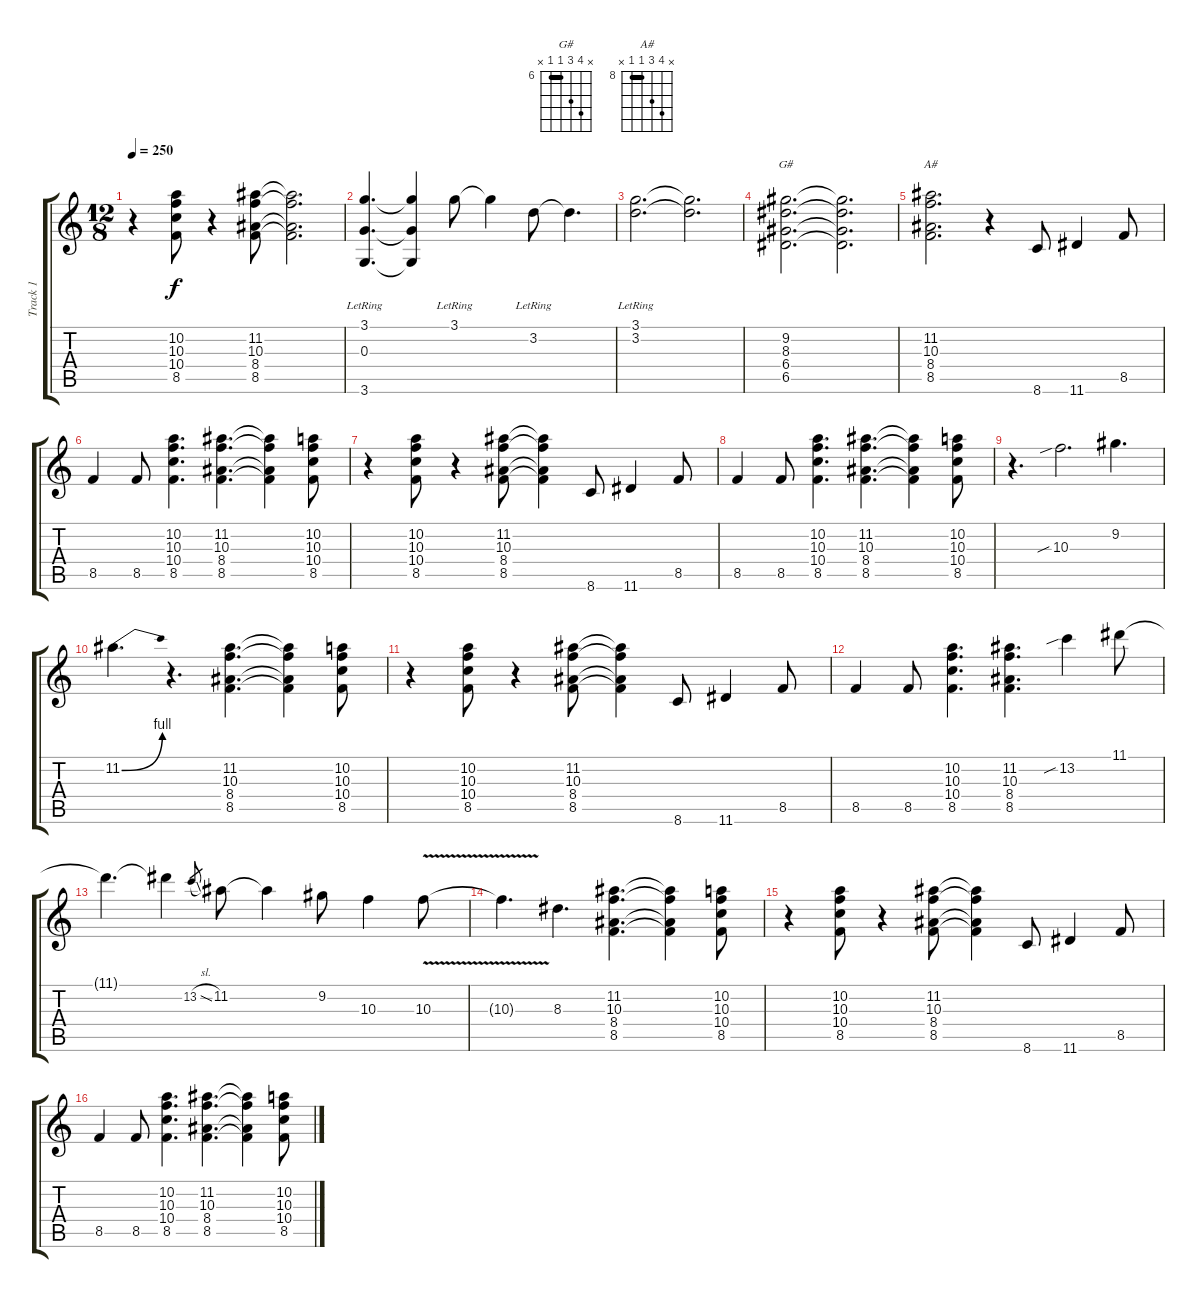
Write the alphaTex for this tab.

\track ("Track 1" "Track 1") {instrument electricguitarclean}
\staff {score tabs}
\tuning (E4 B3 G3 D3 A2 E2) {hide}
\chord ("G#" x 9 8 6 6 x) {firstfret 6 barre 6}
\chord ("A#" x 11 10 8 8 x) {firstfret 8 barre 8}
\ts (12 8)
\tempo 250
\clef g2
\ks c
r.4{dy f} (10.2 10.3 10.4 8.5).8 r.4 (11.2 10.3 8.4 8.5).8 (11.2{t} 10.3{t} 8.4{t} 8.5{t}).2{d} |
(3.1{lr} 0.3{lr} 3.6{lr}).4{d} (3.1{t} 0.3{t} 3.6{t}).4 3.1{lr}.8 3.1{t}.4 3.2{lr}.8 3.2{t}.4{d} |
(3.1{lr} 3.2{lr}).2{d} (3.1{t} 3.2{t}).2{d} |
(9.2 8.3 6.4 6.5).2{d ch "G#"} (9.2{t} 8.3{t} 6.4{t} 6.5{t}).2{d} |
(11.2 10.3 8.4 8.5).2{d ch "A#"} r.4 8.6.8 11.6.4 8.5.8 |
8.5.4 8.5.8 (10.2 10.3 10.4 8.5).4{d} (11.2 10.3 8.4 8.5).4{d} (11.2{t} 10.3{t} 8.4{t} 8.5{t}).4 (10.2 10.3 10.4 8.5).8 |
r.4 (10.2 10.3 10.4 8.5).8 r.4 (11.2 10.3 8.4 8.5).8 (11.2{t} 10.3{t} 8.4{t} 8.5{t}).4 8.6.8 11.6.4 8.5.8 |
8.5.4 8.5.8 (10.2 10.3 10.4 8.5).4{d} (11.2 10.3 8.4 8.5).4{d} (11.2{t} 10.3{t} 8.4{t} 8.5{t}).4 (10.2 10.3 10.4 8.5).8 |
r.4{d} 10.3{sib}.2{d} 9.2.4{d} |
11.2{be (bend 0 0 60 4)}.4{d} r.4{d} (11.2 10.3 8.4 8.5).4{d} (11.2{t} 10.3{t} 8.4{t} 8.5{t}).4 (10.2 10.3 10.4 8.5).8 |
r.4 (10.2 10.3 10.4 8.5).8 r.4 (11.2 10.3 8.4 8.5).8 (11.2{t} 10.3{t} 8.4{t} 8.5{t}).4 8.6.8 11.6.4 8.5.8 |
8.5.4 8.5.8 (10.2 10.3 10.4 8.5).4{d} (11.2 10.3 8.4 8.5).4{d} 13.2{sib}.4 11.1.8 |
11.1{t}.4{d} 11.1{t}.4 13.2{sl}.8{gr} 11.2.8 11.2{t}.4 9.2.8 10.3.4 10.3{v}.8 |
10.3{t}.4{d} 8.3.4{d} (11.2 10.3 8.4 8.5).4{d} (11.2{t} 10.3{t} 8.4{t} 8.5{t}).4 (10.2 10.3 10.4 8.5).8 |
r.4 (10.2 10.3 10.4 8.5).8 r.4 (11.2 10.3 8.4 8.5).8 (11.2{t} 10.3{t} 8.4{t} 8.5{t}).4 8.6.8 11.6.4 8.5.8 |
8.5.4 8.5.8 (10.2 10.3 10.4 8.5).4{d} (11.2 10.3 8.4 8.5).4{d} (11.2{t} 10.3{t} 8.4{t} 8.5{t}).4 (10.2 10.3 10.4 8.5).8
